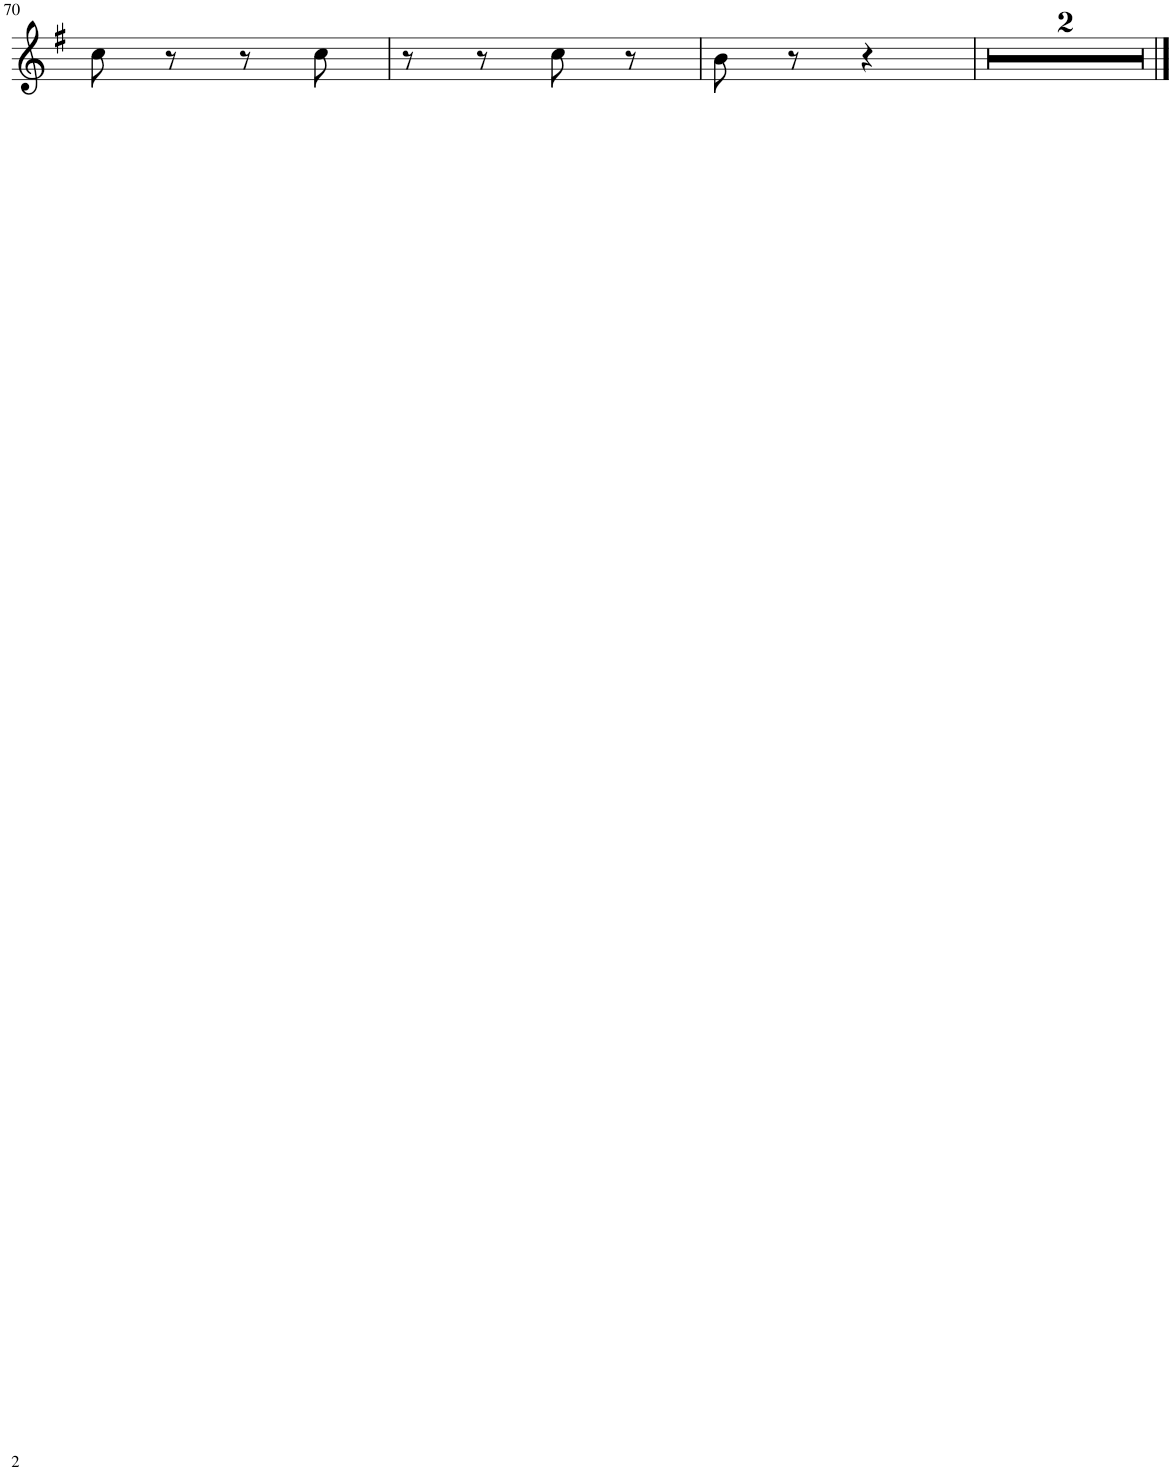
**kern
*part1
*staff1
*I"Flauta 2
*I'Fl.2
!!LO:PB:g=z
*clefG2
*k[f#]
*M2/4
=70
8cc\
8r
8r
8cc\
=71
8r
8r
8cc\
8r
=72
8b\
8r
4r
=73
2r
=
*-
